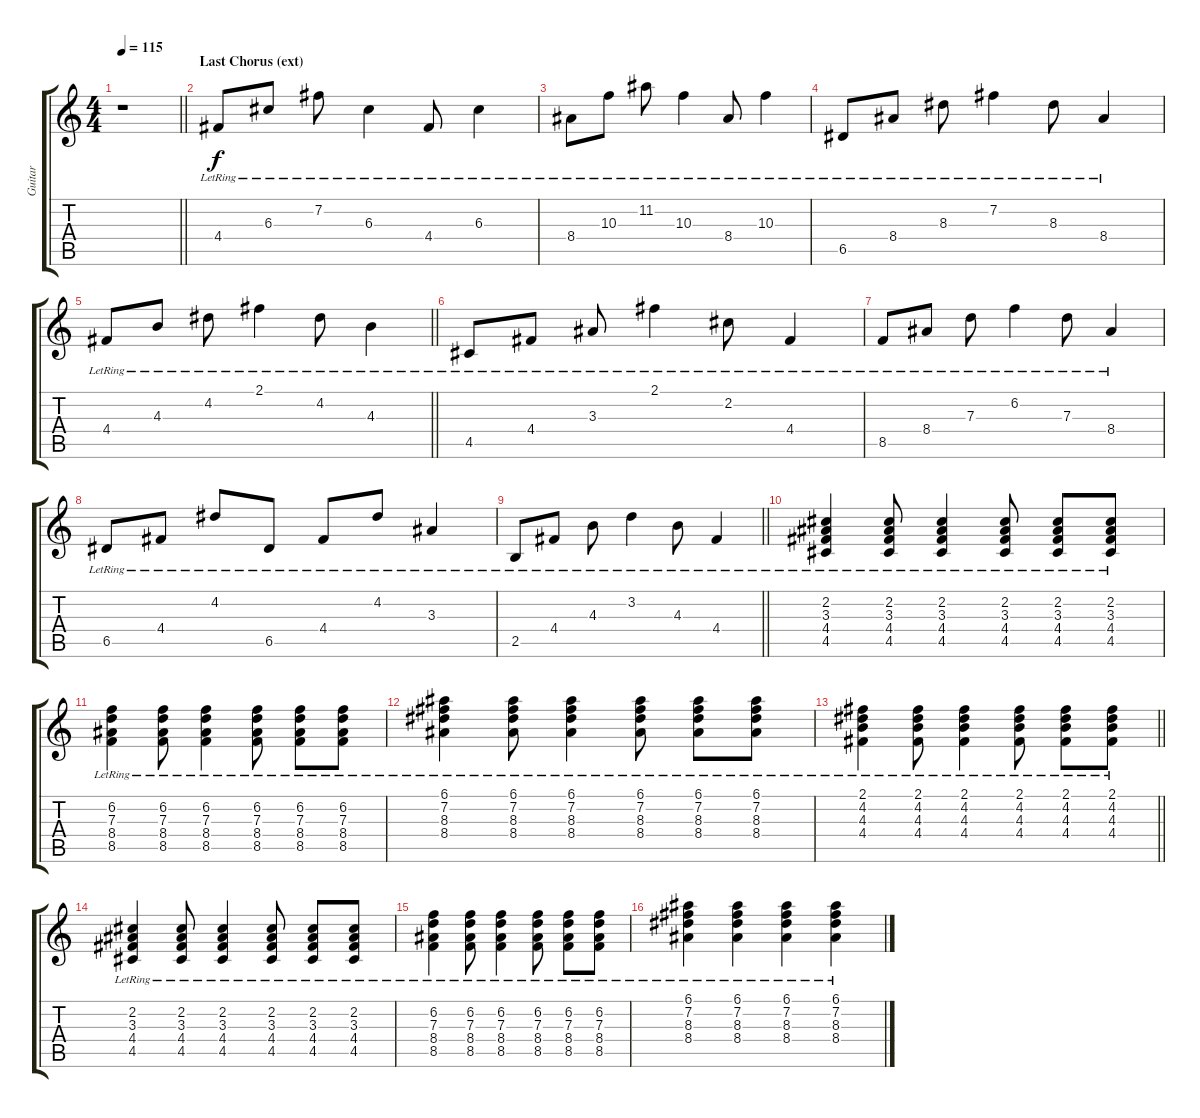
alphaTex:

\track ("Guitar" "Guitar") {instrument acousticguitarsteel}
\staff {score tabs}
\tuning (E4 B3 G3 D3 A2 E2) {hide}
\ts (4 4)
\tempo 115
\clef g2
\barLineRight lightlight
\ks c
r.1{dy f} |
\section ("" "Last Chorus (ext)")
4.4{lr}.8 6.3{lr}.8 7.2{lr}.8 6.3{lr}.4 4.4{lr}.8 6.3{lr}.4 |
8.4{lr}.8 10.3{lr}.8 11.2{lr}.8 10.3{lr}.4 8.4{lr}.8 10.3{lr}.4 |
6.5{lr}.8 8.4{lr}.8 8.3{lr}.8 7.2{lr}.4 8.3{lr}.8 8.4{lr}.4 |
\barLineRight lightlight
4.4{lr}.8 4.3{lr}.8 4.2{lr}.8 2.1{lr}.4 4.2{lr}.8 4.3{lr}.4 |
4.5{lr}.8 4.4{lr}.8 3.3{lr}.8 2.1{lr}.4 2.2{lr}.8 4.4{lr}.4 |
8.5{lr}.8 8.4{lr}.8 7.3{lr}.8 6.2{lr}.4 7.3{lr}.8 8.4{lr}.4 |
6.5{lr}.8 4.4{lr}.8 4.2{lr}.8 6.5{lr}.8 4.4{lr}.8 4.2{lr}.8 3.3{lr}.4 |
\barLineRight lightlight
2.5{lr}.8 4.4{lr}.8 4.3{lr}.8 3.2{lr}.4 4.3{lr}.8 4.4{lr}.4 |
(2.2{lr} 3.3{lr} 4.4{lr} 4.5{lr}).4 (2.2{lr} 3.3{lr} 4.4{lr} 4.5{lr}).8 (2.2{lr} 3.3{lr} 4.4{lr} 4.5{lr}).4 (2.2{lr} 3.3{lr} 4.4{lr} 4.5{lr}).8 (2.2{lr} 3.3{lr} 4.4{lr} 4.5{lr}).8 (2.2{lr} 3.3{lr} 4.4{lr} 4.5{lr}).8 |
(6.2{lr} 7.3{lr} 8.4{lr} 8.5{lr}).4 (6.2{lr} 7.3{lr} 8.4{lr} 8.5{lr}).8 (6.2{lr} 7.3{lr} 8.4{lr} 8.5{lr}).4 (6.2{lr} 7.3{lr} 8.4{lr} 8.5{lr}).8 (6.2{lr} 7.3{lr} 8.4{lr} 8.5{lr}).8 (6.2{lr} 7.3{lr} 8.4{lr} 8.5{lr}).8 |
(6.1{lr} 7.2{lr} 8.3{lr} 8.4{lr}).4 (6.1{lr} 7.2{lr} 8.3{lr} 8.4{lr}).8 (6.1{lr} 7.2{lr} 8.3{lr} 8.4{lr}).4 (6.1{lr} 7.2{lr} 8.3{lr} 8.4{lr}).8 (6.1{lr} 7.2{lr} 8.3{lr} 8.4{lr}).8 (6.1{lr} 7.2{lr} 8.3{lr} 8.4{lr}).8 |
\barLineRight lightlight
(2.1{lr} 4.2{lr} 4.3{lr} 4.4{lr}).4 (2.1{lr} 4.2{lr} 4.3{lr} 4.4{lr}).8 (2.1{lr} 4.2{lr} 4.3{lr} 4.4{lr}).4 (2.1{lr} 4.2{lr} 4.3{lr} 4.4{lr}).8 (2.1{lr} 4.2{lr} 4.3{lr} 4.4{lr}).8 (2.1{lr} 4.2{lr} 4.3{lr} 4.4{lr}).8 |
(2.2{lr} 3.3{lr} 4.4{lr} 4.5{lr}).4 (2.2{lr} 3.3{lr} 4.4{lr} 4.5{lr}).8 (2.2{lr} 3.3{lr} 4.4{lr} 4.5{lr}).4 (2.2{lr} 3.3{lr} 4.4{lr} 4.5{lr}).8 (2.2{lr} 3.3{lr} 4.4{lr} 4.5{lr}).8 (2.2{lr} 3.3{lr} 4.4{lr} 4.5{lr}).8 |
(6.2{lr} 7.3{lr} 8.4{lr} 8.5{lr}).4 (6.2{lr} 7.3{lr} 8.4{lr} 8.5{lr}).8 (6.2{lr} 7.3{lr} 8.4{lr} 8.5{lr}).4 (6.2{lr} 7.3{lr} 8.4{lr} 8.5{lr}).8 (6.2{lr} 7.3{lr} 8.4{lr} 8.5{lr}).8 (6.2{lr} 7.3{lr} 8.4{lr} 8.5{lr}).8 |
(6.1{lr} 7.2{lr} 8.3{lr} 8.4{lr}).4 (6.1{lr} 7.2{lr} 8.3{lr} 8.4{lr}).4 (6.1{lr} 7.2{lr} 8.3{lr} 8.4{lr}).4 (6.1{lr} 7.2{lr} 8.3{lr} 8.4{lr}).4
